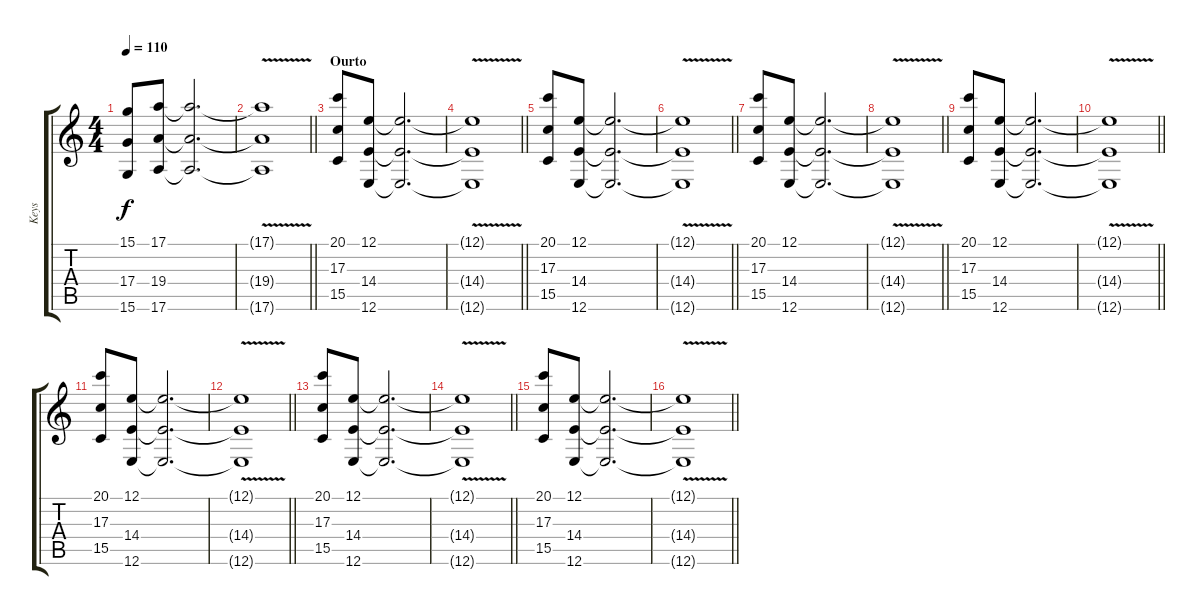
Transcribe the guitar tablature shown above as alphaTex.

\track ("Keys" "Keys") {instrument drawbarorgan}
\staff {score tabs}
\tuning (E4 B3 G3 D3 A2 E2) {hide}
\ts (4 4)
\tempo 110
\clef g2
\ks c
(15.1 17.4 15.6).8{dy f} (17.1 19.4 17.6).8 (17.1{t} 19.4{t} 17.6{t}).2{d} |
\barLineRight lightlight
(17.1{v t} 19.4{t} 17.6{t}).1 |
\section ("" "Ourto")
(20.1 17.3 15.5).8 (12.1 14.4 12.6).8 (12.1{t} 14.4{t} 12.6{t}).2{d} |
\barLineRight lightlight
(12.1{v t} 14.4{t} 12.6{t}).1 |
(20.1 17.3 15.5).8 (12.1 14.4 12.6).8 (12.1{t} 14.4{t} 12.6{t}).2{d} |
\barLineRight lightlight
(12.1{v t} 14.4{t} 12.6{t}).1 |
\section ("" "")
(20.1 17.3 15.5).8 (12.1 14.4 12.6).8 (12.1{t} 14.4{t} 12.6{t}).2{d} |
\barLineRight lightlight
(12.1{v t} 14.4{t} 12.6{t}).1 |
(20.1 17.3 15.5).8 (12.1 14.4 12.6).8 (12.1{t} 14.4{t} 12.6{t}).2{d} |
\barLineRight lightlight
(12.1{v t} 14.4{t} 12.6{t}).1 |
\section ("" "")
(20.1 17.3 15.5).8 (12.1 14.4 12.6).8 (12.1{t} 14.4{t} 12.6{t}).2{d} |
\barLineRight lightlight
(12.1{v t} 14.4{t} 12.6{t}).1 |
(20.1 17.3 15.5).8 (12.1 14.4 12.6).8 (12.1{t} 14.4{t} 12.6{t}).2{d} |
\barLineRight lightlight
(12.1{v t} 14.4{t} 12.6{t}).1 |
\section ("" "")
(20.1 17.3 15.5).8 (12.1 14.4 12.6).8 (12.1{t} 14.4{t} 12.6{t}).2{d} |
\barLineRight lightlight
(12.1{v t} 14.4{t} 12.6{t}).1
